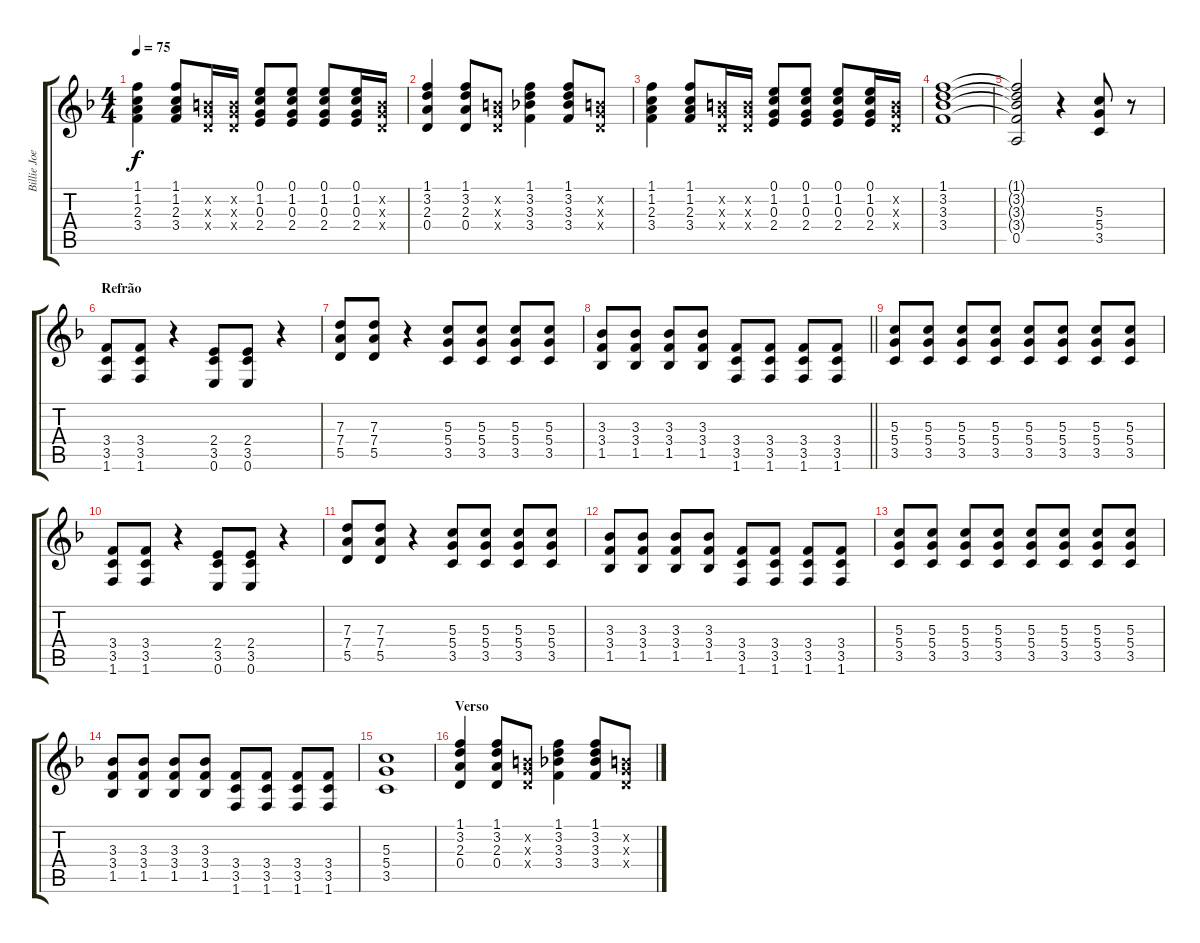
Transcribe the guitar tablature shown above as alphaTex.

\track ("Billie Joe" "Billie Joe") {instrument acousticguitarsteel}
\staff {score tabs}
\tuning (E4 B3 G3 D3 A2 E2) {hide}
\ts (4 4)
\tempo 75
\clef g2
\ks f
(1.1 1.2 2.3 3.4).4{dy f} (1.1 1.2 2.3 3.4).8 (0.2{x} 0.3{x} 0.4{x}).16 (0.2{x} 0.3{x} 0.4{x}).16 (0.1 1.2 0.3 2.4).8 (0.1 1.2 0.3 2.4).8 (0.1 1.2 0.3 2.4).8 (0.1 1.2 0.3 2.4).16 (0.2{x} 0.3{x} 0.4{x}).16 |
(1.1 3.2 2.3 0.4).4 (1.1 3.2 2.3 0.4).8 (0.2{x} 0.3{x} 0.4{x}).8 (1.1 3.2 3.3 3.4).4 (1.1 3.2 3.3 3.4).8 (0.2{x} 0.3{x} 0.4{x}).8 |
(1.1 1.2 2.3 3.4).4 (1.1 1.2 2.3 3.4).8 (0.2{x} 0.3{x} 0.4{x}).16 (0.2{x} 0.3{x} 0.4{x}).16 (0.1 1.2 0.3 2.4).8 (0.1 1.2 0.3 2.4).8 (0.1 1.2 0.3 2.4).8 (0.1 1.2 0.3 2.4).16 (0.2{x} 0.3{x} 0.4{x}).16 |
(1.1 3.2 3.3 3.4).1 |
(1.1{t} 3.2{t} 3.3{t} 3.4{t} 0.5).2 r.4 (5.3 5.4 3.5).8 r.8 |
\section ("" "Refrão")
(3.4 3.5 1.6).8 (3.4 3.5 1.6).8 r.4 (2.4 3.5 0.6).8 (2.4 3.5 0.6).8 r.4 |
(7.3 7.4 5.5).8 (7.3 7.4 5.5).8 r.4 (5.3 5.4 3.5).8 (5.3 5.4 3.5).8 (5.3 5.4 3.5).8 (5.3 5.4 3.5).8 |
\barLineRight lightlight
(3.3 3.4 1.5).8 (3.3 3.4 1.5).8 (3.3 3.4 1.5).8 (3.3 3.4 1.5).8 (3.4 3.5 1.6).8 (3.4 3.5 1.6).8 (3.4 3.5 1.6).8 (3.4 3.5 1.6).8 |
(5.3 5.4 3.5).8 (5.3 5.4 3.5).8 (5.3 5.4 3.5).8 (5.3 5.4 3.5).8 (5.3 5.4 3.5).8 (5.3 5.4 3.5).8 (5.3 5.4 3.5).8 (5.3 5.4 3.5).8 |
(3.4 3.5 1.6).8 (3.4 3.5 1.6).8 r.4 (2.4 3.5 0.6).8 (2.4 3.5 0.6).8 r.4 |
(7.3 7.4 5.5).8 (7.3 7.4 5.5).8 r.4 (5.3 5.4 3.5).8 (5.3 5.4 3.5).8 (5.3 5.4 3.5).8 (5.3 5.4 3.5).8 |
(3.3 3.4 1.5).8 (3.3 3.4 1.5).8 (3.3 3.4 1.5).8 (3.3 3.4 1.5).8 (3.4 3.5 1.6).8 (3.4 3.5 1.6).8 (3.4 3.5 1.6).8 (3.4 3.5 1.6).8 |
(5.3 5.4 3.5).8 (5.3 5.4 3.5).8 (5.3 5.4 3.5).8 (5.3 5.4 3.5).8 (5.3 5.4 3.5).8 (5.3 5.4 3.5).8 (5.3 5.4 3.5).8 (5.3 5.4 3.5).8 |
(3.3 3.4 1.5).8 (3.3 3.4 1.5).8 (3.3 3.4 1.5).8 (3.3 3.4 1.5).8 (3.4 3.5 1.6).8 (3.4 3.5 1.6).8 (3.4 3.5 1.6).8 (3.4 3.5 1.6).8 |
(5.3 5.4 3.5).1 |
\section ("" "Verso")
(1.1 3.2 2.3 0.4).4 (1.1 3.2 2.3 0.4).8 (0.2{x} 0.3{x} 0.4{x}).8 (1.1 3.2 3.3 3.4).4 (1.1 3.2 3.3 3.4).8 (0.2{x} 0.3{x} 0.4{x}).8
